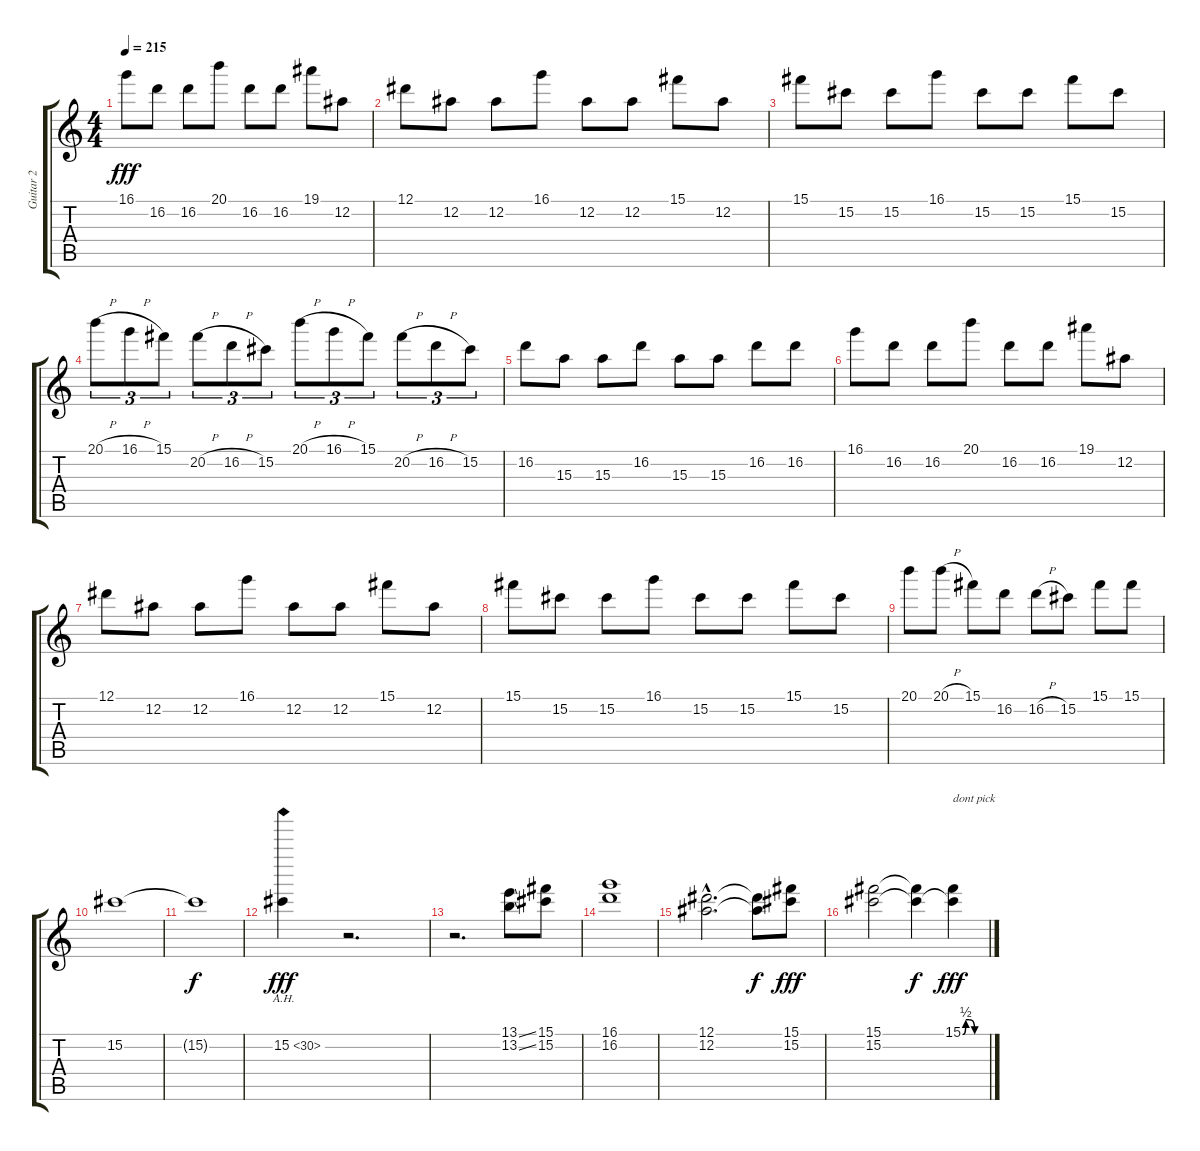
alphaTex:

\track ("Guitar 2" "Guitar 2") {instrument distortionguitar}
\staff {score tabs}
\tuning (Eb4 Bb3 Gb3 Db3 Ab2 Eb2) {hide}
\ts (4 4)
\tempo 215
\clef g2
\ks c
16.1.8{dy fff} 16.2.8 16.2.8 20.1.8 16.2.8 16.2.8 19.1.8 12.2.8 |
12.1.8 12.2.8 12.2.8 16.1.8 12.2.8 12.2.8 15.1.8 12.2.8 |
15.1.8 15.2.8 15.2.8 16.1.8 15.2.8 15.2.8 15.1.8 15.2.8 |
20.1{h}.8{tu (3 2)} 16.1{h}.8{tu (3 2)} 15.1.8{tu (3 2)} 20.2{h}.8{tu (3 2)} 16.2{h}.8{tu (3 2)} 15.2.8{tu (3 2)} 20.1{h}.8{tu (3 2)} 16.1{h}.8{tu (3 2)} 15.1.8{tu (3 2)} 20.2{h}.8{tu (3 2)} 16.2{h}.8{tu (3 2)} 15.2.8{tu (3 2)} |
16.2.8 15.3.8 15.3.8 16.2.8 15.3.8 15.3.8 16.2.8 16.2.8 |
16.1.8 16.2.8 16.2.8 20.1.8 16.2.8 16.2.8 19.1.8 12.2.8 |
12.1.8 12.2.8 12.2.8 16.1.8 12.2.8 12.2.8 15.1.8 12.2.8 |
15.1.8 15.2.8 15.2.8 16.1.8 15.2.8 15.2.8 15.1.8 15.2.8 |
20.1.8 20.1{h}.8 15.1.8 16.2.8 16.2{h}.8 15.2.8 15.1.8 15.1.8 |
15.2.1 |
15.2{t}.1{dy f} |
15.2{ah 15}.4{dy fff} r.2{d} |
r.2{d} (13.1{ss} 13.2{ss}).8 (15.1 15.2).8 |
(16.1 16.2).1 |
(12.1{hac} 12.2{hac}).2{d} (12.1{t} 12.2{t}).8{dy f} (15.1 15.2).8{dy fff} |
(15.1 15.2).2 (15.1{t} 15.2{t}).4{dy f} (15.1{be (custom 0 0 8 2 17 2 31 0 60 0)} 15.2{t}).4{txt "dont pick" dy fff}
